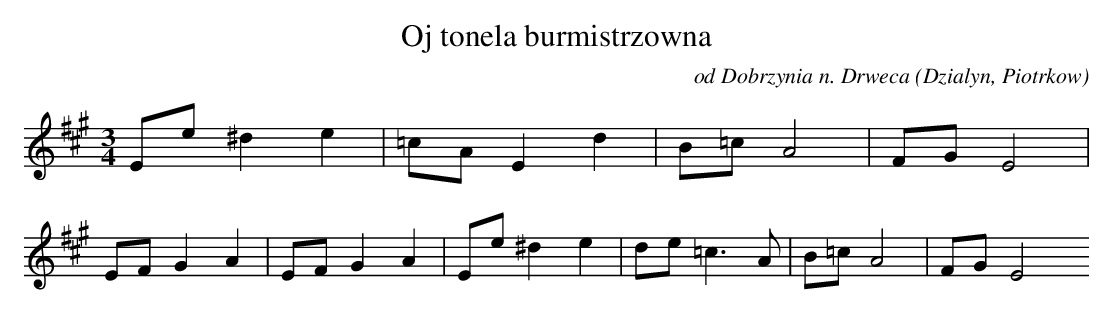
X:1
T: Oj tonela burmistrzowna
O: od Dobrzynia n. Drweca (Dzialyn, Piotrkow)
M: 3/4
L: 1/8
K: A
Ee^d2e2 | =cAE2d2 | B=cA4 | FGE4 |
EFG2A2 | EFG2A2 | Ee^d2e2 | de=c3A | B=cA4 | FGE4
